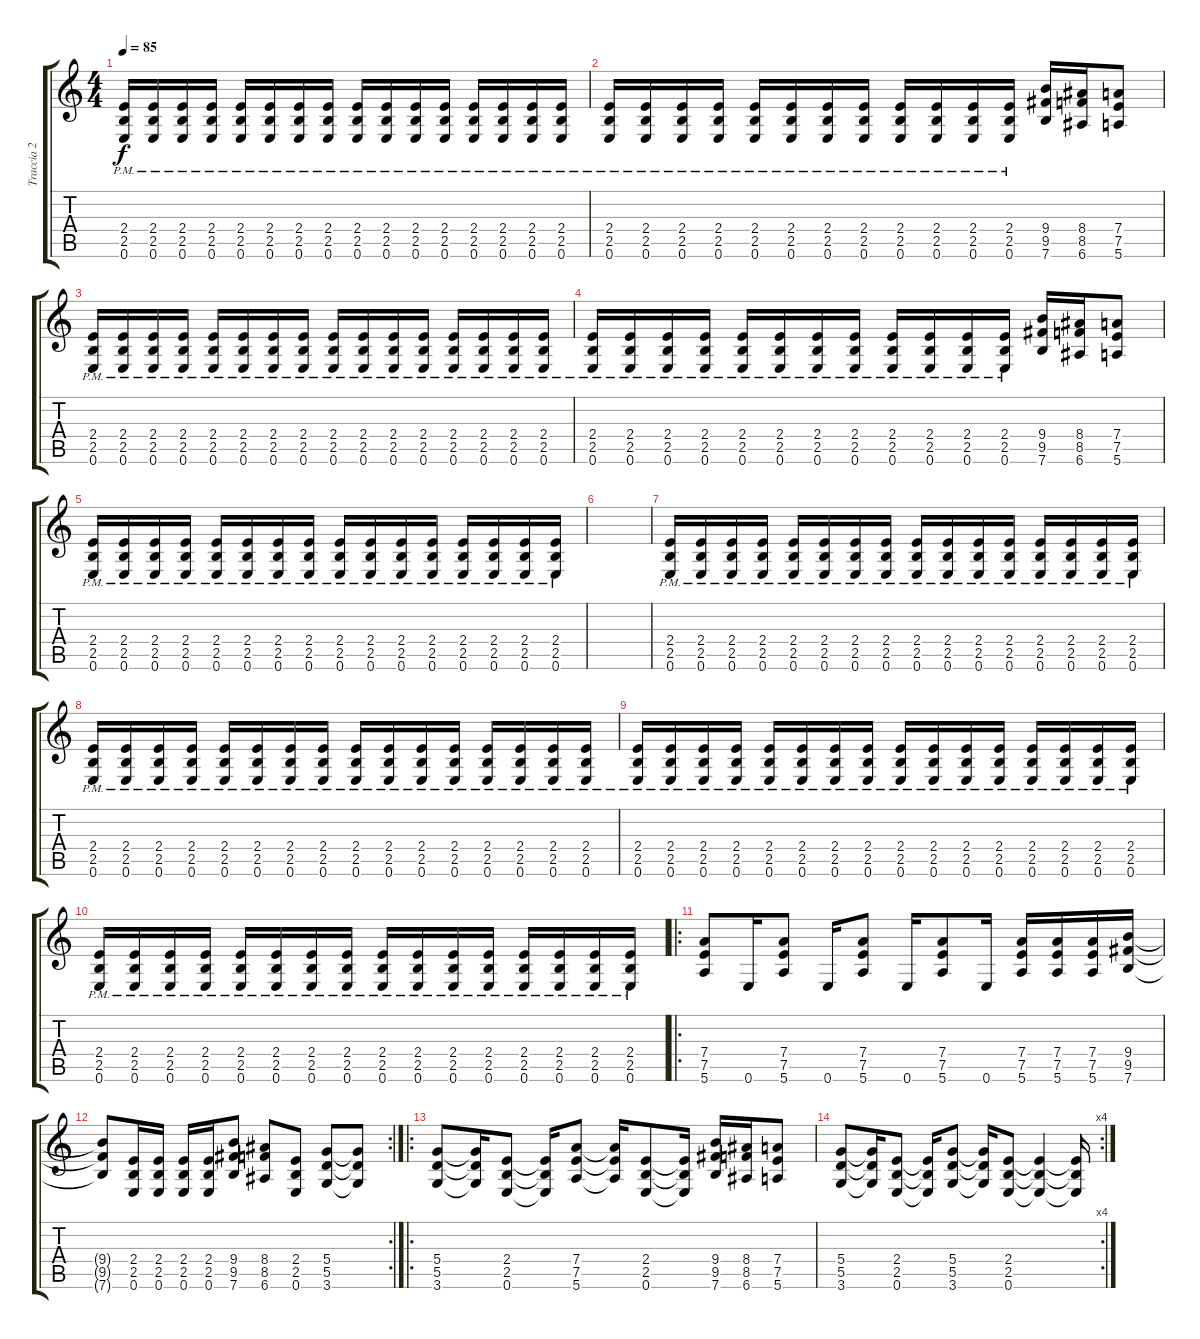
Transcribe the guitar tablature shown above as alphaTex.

\track ("Traccia 2" "Traccia 2") {instrument distortionguitar}
\staff {score tabs}
\tuning (E4 B3 G3 D3 A2 E2) {hide}
\ts (4 4)
\tempo 85
\clef g2
\ks c
(2.4{pm} 2.5{pm} 0.6{pm}).16{dy f} (2.4{pm} 2.5{pm} 0.6{pm}).16 (2.4{pm} 2.5{pm} 0.6{pm}).16 (2.4{pm} 2.5{pm} 0.6{pm}).16 (2.4{pm} 2.5{pm} 0.6{pm}).16 (2.4{pm} 2.5{pm} 0.6{pm}).16 (2.4{pm} 2.5{pm} 0.6{pm}).16 (2.4{pm} 2.5{pm} 0.6{pm}).16 (2.4{pm} 2.5{pm} 0.6{pm}).16 (2.4{pm} 2.5{pm} 0.6{pm}).16 (2.4{pm} 2.5{pm} 0.6{pm}).16 (2.4{pm} 2.5{pm} 0.6{pm}).16 (2.4{pm} 2.5{pm} 0.6{pm}).16 (2.4{pm} 2.5{pm} 0.6{pm}).16 (2.4{pm} 2.5{pm} 0.6{pm}).16 (2.4{pm} 2.5{pm} 0.6{pm}).16 |
(2.4{pm} 2.5{pm} 0.6{pm}).16 (2.4{pm} 2.5{pm} 0.6{pm}).16 (2.4{pm} 2.5{pm} 0.6{pm}).16 (2.4{pm} 2.5{pm} 0.6{pm}).16 (2.4{pm} 2.5{pm} 0.6{pm}).16 (2.4{pm} 2.5{pm} 0.6{pm}).16 (2.4{pm} 2.5{pm} 0.6{pm}).16 (2.4{pm} 2.5{pm} 0.6{pm}).16 (2.4{pm} 2.5{pm} 0.6{pm}).16 (2.4{pm} 2.5{pm} 0.6{pm}).16 (2.4{pm} 2.5{pm} 0.6{pm}).16 (2.4{pm} 2.5{pm} 0.6{pm}).16 (9.4 9.5 7.6).16 (8.4 8.5 6.6).16 (7.4 7.5 5.6).8 |
(2.4{pm} 2.5{pm} 0.6{pm}).16 (2.4{pm} 2.5{pm} 0.6{pm}).16 (2.4{pm} 2.5{pm} 0.6{pm}).16 (2.4{pm} 2.5{pm} 0.6{pm}).16 (2.4{pm} 2.5{pm} 0.6{pm}).16 (2.4{pm} 2.5{pm} 0.6{pm}).16 (2.4{pm} 2.5{pm} 0.6{pm}).16 (2.4{pm} 2.5{pm} 0.6{pm}).16 (2.4{pm} 2.5{pm} 0.6{pm}).16 (2.4{pm} 2.5{pm} 0.6{pm}).16 (2.4{pm} 2.5{pm} 0.6{pm}).16 (2.4{pm} 2.5{pm} 0.6{pm}).16 (2.4{pm} 2.5{pm} 0.6{pm}).16 (2.4{pm} 2.5{pm} 0.6{pm}).16 (2.4{pm} 2.5{pm} 0.6{pm}).16 (2.4{pm} 2.5{pm} 0.6{pm}).16 |
(2.4{pm} 2.5{pm} 0.6{pm}).16 (2.4{pm} 2.5{pm} 0.6{pm}).16 (2.4{pm} 2.5{pm} 0.6{pm}).16 (2.4{pm} 2.5{pm} 0.6{pm}).16 (2.4{pm} 2.5{pm} 0.6{pm}).16 (2.4{pm} 2.5{pm} 0.6{pm}).16 (2.4{pm} 2.5{pm} 0.6{pm}).16 (2.4{pm} 2.5{pm} 0.6{pm}).16 (2.4{pm} 2.5{pm} 0.6{pm}).16 (2.4{pm} 2.5{pm} 0.6{pm}).16 (2.4{pm} 2.5{pm} 0.6{pm}).16 (2.4{pm} 2.5{pm} 0.6{pm}).16 (9.4 9.5 7.6).16 (8.4 8.5 6.6).16 (7.4 7.5 5.6).8 |
(2.4{pm} 2.5{pm} 0.6{pm}).16 (2.4{pm} 2.5{pm} 0.6{pm}).16 (2.4{pm} 2.5{pm} 0.6{pm}).16 (2.4{pm} 2.5{pm} 0.6{pm}).16 (2.4{pm} 2.5{pm} 0.6{pm}).16 (2.4{pm} 2.5{pm} 0.6{pm}).16 (2.4{pm} 2.5{pm} 0.6{pm}).16 (2.4{pm} 2.5{pm} 0.6{pm}).16 (2.4{pm} 2.5{pm} 0.6{pm}).16 (2.4{pm} 2.5{pm} 0.6{pm}).16 (2.4{pm} 2.5{pm} 0.6{pm}).16 (2.4{pm} 2.5{pm} 0.6{pm}).16 (2.4{pm} 2.5{pm} 0.6{pm}).16 (2.4{pm} 2.5{pm} 0.6{pm}).16 (2.4{pm} 2.5{pm} 0.6{pm}).16 (2.4{pm} 2.5{pm} 0.6{pm}).16 |
|
(2.4{pm} 2.5{pm} 0.6{pm}).16 (2.4{pm} 2.5{pm} 0.6{pm}).16 (2.4{pm} 2.5{pm} 0.6{pm}).16 (2.4{pm} 2.5{pm} 0.6{pm}).16 (2.4{pm} 2.5{pm} 0.6{pm}).16 (2.4{pm} 2.5{pm} 0.6{pm}).16 (2.4{pm} 2.5{pm} 0.6{pm}).16 (2.4{pm} 2.5{pm} 0.6{pm}).16 (2.4{pm} 2.5{pm} 0.6{pm}).16 (2.4{pm} 2.5{pm} 0.6{pm}).16 (2.4{pm} 2.5{pm} 0.6{pm}).16 (2.4{pm} 2.5{pm} 0.6{pm}).16 (2.4{pm} 2.5{pm} 0.6{pm}).16 (2.4{pm} 2.5{pm} 0.6{pm}).16 (2.4{pm} 2.5{pm} 0.6{pm}).16 (2.4{pm} 2.5{pm} 0.6{pm}).16 |
(2.4{pm} 2.5{pm} 0.6{pm}).16 (2.4{pm} 2.5{pm} 0.6{pm}).16 (2.4{pm} 2.5{pm} 0.6{pm}).16 (2.4{pm} 2.5{pm} 0.6{pm}).16 (2.4{pm} 2.5{pm} 0.6{pm}).16 (2.4{pm} 2.5{pm} 0.6{pm}).16 (2.4{pm} 2.5{pm} 0.6{pm}).16 (2.4{pm} 2.5{pm} 0.6{pm}).16 (2.4{pm} 2.5{pm} 0.6{pm}).16 (2.4{pm} 2.5{pm} 0.6{pm}).16 (2.4{pm} 2.5{pm} 0.6{pm}).16 (2.4{pm} 2.5{pm} 0.6{pm}).16 (2.4{pm} 2.5{pm} 0.6{pm}).16 (2.4{pm} 2.5{pm} 0.6{pm}).16 (2.4{pm} 2.5{pm} 0.6{pm}).16 (2.4{pm} 2.5{pm} 0.6{pm}).16 |
(2.4{pm} 2.5{pm} 0.6{pm}).16 (2.4{pm} 2.5{pm} 0.6{pm}).16 (2.4{pm} 2.5{pm} 0.6{pm}).16 (2.4{pm} 2.5{pm} 0.6{pm}).16 (2.4{pm} 2.5{pm} 0.6{pm}).16 (2.4{pm} 2.5{pm} 0.6{pm}).16 (2.4{pm} 2.5{pm} 0.6{pm}).16 (2.4{pm} 2.5{pm} 0.6{pm}).16 (2.4{pm} 2.5{pm} 0.6{pm}).16 (2.4{pm} 2.5{pm} 0.6{pm}).16 (2.4{pm} 2.5{pm} 0.6{pm}).16 (2.4{pm} 2.5{pm} 0.6{pm}).16 (2.4{pm} 2.5{pm} 0.6{pm}).16 (2.4{pm} 2.5{pm} 0.6{pm}).16 (2.4{pm} 2.5{pm} 0.6{pm}).16 (2.4{pm} 2.5{pm} 0.6{pm}).16 |
(2.4{pm} 2.5{pm} 0.6{pm}).16 (2.4{pm} 2.5{pm} 0.6{pm}).16 (2.4{pm} 2.5{pm} 0.6{pm}).16 (2.4{pm} 2.5{pm} 0.6{pm}).16 (2.4{pm} 2.5{pm} 0.6{pm}).16 (2.4{pm} 2.5{pm} 0.6{pm}).16 (2.4{pm} 2.5{pm} 0.6{pm}).16 (2.4{pm} 2.5{pm} 0.6{pm}).16 (2.4{pm} 2.5{pm} 0.6{pm}).16 (2.4{pm} 2.5{pm} 0.6{pm}).16 (2.4{pm} 2.5{pm} 0.6{pm}).16 (2.4{pm} 2.5{pm} 0.6{pm}).16 (2.4{pm} 2.5{pm} 0.6{pm}).16 (2.4{pm} 2.5{pm} 0.6{pm}).16 (2.4{pm} 2.5{pm} 0.6{pm}).16 (2.4{pm} 2.5{pm} 0.6{pm}).16 |
\ro
(7.4 7.5 5.6).8 0.6.16 (7.4 7.5 5.6).8 0.6.16 (7.4 7.5 5.6).8 0.6.16 (7.4 7.5 5.6).8 0.6.16 (7.4 7.5 5.6).16 (7.4 7.5 5.6).16 (7.4 7.5 5.6).16 (9.4 9.5 7.6).16 |
\rc 2
(9.4{t} 9.5{t} 7.6{t}).8 (2.4 2.5 0.6).16 (2.4 2.5 0.6).16 (2.4 2.5 0.6).16 (2.4 2.5 0.6).16 (9.4 9.5 7.6).8 (8.4 8.5 6.6).8 (2.4 2.5 0.6).8 (5.4 5.5 3.6).8 (5.4{t} 5.5{t} 3.6{t}).8 |
\ro
(5.4 5.5 3.6).8 (5.4{t} 5.5{t} 3.6{t}).16 (2.4 2.5 0.6).8 (2.4{t} 2.5{t} 0.6{t}).16 (7.4 7.5 5.6).8 (7.4{t} 7.5{t} 5.6{t}).16 (2.4 2.5 0.6).8 (2.4{t} 2.5{t} 0.6{t}).16 (9.4 9.5 7.6).16 (8.4 8.5 6.6).16 (7.4 7.5 5.6).8 |
\rc 4
(5.4 5.5 3.6).8 (5.4{t} 5.5{t} 3.6{t}).16 (2.4 2.5 0.6).8 (2.4{t} 2.5{t} 0.6{t}).16 (5.4 5.5 3.6).8 (5.4{t} 5.5{t} 3.6{t}).16 (2.4 2.5 0.6).8 (2.4{t} 2.5{t} 0.6{t}).4 (2.4{t} 2.5{t} 0.6{t}).16
